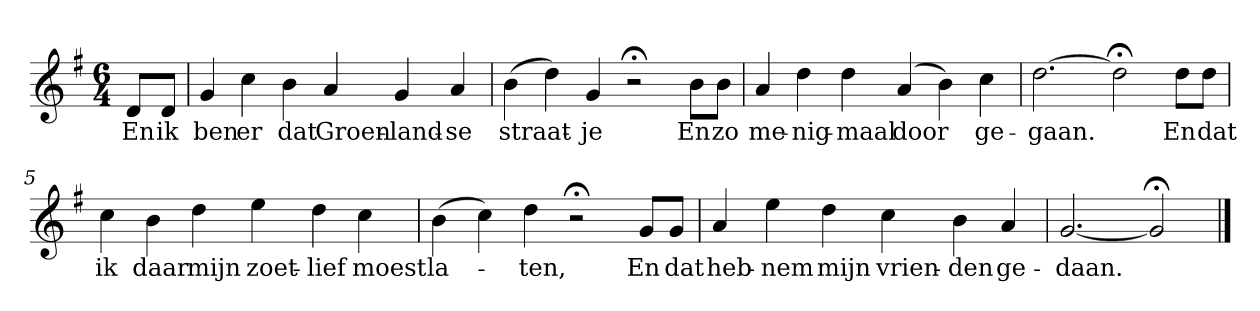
**kern	**text
*part1	*part1
*staff1	*staff1
*k[f#]	*
*G:	*
*M6/4	*
*MM120	*
=	=
8dL	En
8dJ	ik
=1	=1
4g	ben
4cc	er
4b	dat
4a	Groen-
4g	-land-
4a	-se
=2	=2
(4b	straat-
4dd)	.
4g	-je
2r;<	.
8bL	En
8bJ	zo
=3	=3
4a	me-
4dd	-nig-
4dd	-maal
(4a	door
4b)	.
4cc	ge-
=4	=4
[2.dd	-gaan.
2dd;<]	.
8ddL	En
8ddJ	dat
=5	=5
4cc	ik
4b	daar
4dd	mijn
4ee	zoet-
4dd	-lief
4cc	moest
=6	=6
(4b	la-
4cc)	.
4dd	-ten,
2r;<	.
8gL	En
8gJ	dat
=7	=7
4a	heb-
4ee	-nem
4dd	mijn
4cc	vrien-
4b	-den
4a	ge-
=8	=8
[2.g	-daan.
2g;<]	.
==	==
*-	*-
